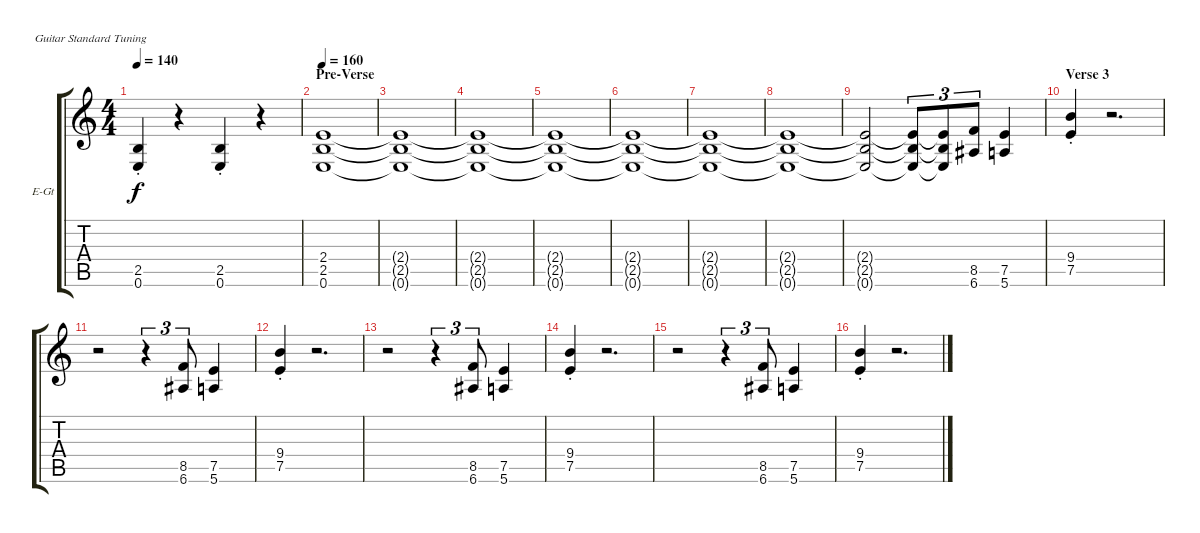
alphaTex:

\bracketExtendMode groupsimilarinstruments
\firstSystemTrackNameOrientation horizontal
\otherSystemsTrackNameOrientation horizontal
\track ("Rhythm" "E-Gt") {instrument distortionguitar}
\staff {score tabs}
\tuning (E4 B3 G3 D3 A2 E2)
\ts (4 4)
\tempo 140
\clef g2
\ks c
(0.6{st} 2.5{st}).4{dy f} r.4 (2.5{st} 0.6{st}).4 r.4 |
\section ("" "Pre-Verse")
\tempo 160
(2.4 2.5 0.6).1 |
(2.4{t} 2.5{t} 0.6{t}).1 |
(2.4{t} 2.5{t} 0.6{t}).1 |
(2.4{t} 2.5{t} 0.6{t}).1 |
(2.4{t} 2.5{t} 0.6{t}).1 |
(2.4{t} 2.5{t} 0.6{t}).1 |
(2.4{t} 2.5{t} 0.6{t}).1 |
(2.4{t} 2.5{t} 0.6{t}).2 (2.4{t} 2.5{t} 0.6{t}).8{tu (3 2)} (2.4{t} 2.5{t} 0.6{t}).8{tu (3 2)} (8.5 6.6).8{tu (3 2)} (7.5 5.6).4 |
\section ("" "Verse 3")
(7.5{st} 9.4{st}).4 r.2{d} |
r.2 r.4{tu (3 2)} (8.5 6.6).8{tu (3 2)} (7.5 5.6).4 |
(7.5{st} 9.4{st}).4 r.2{d} |
r.2 r.4{tu (3 2)} (8.5 6.6).8{tu (3 2)} (7.5 5.6).4 |
(7.5{st} 9.4{st}).4 r.2{d} |
r.2 r.4{tu (3 2)} (8.5 6.6).8{tu (3 2)} (7.5 5.6).4 |
(7.5{st} 9.4{st}).4 r.2{d}
